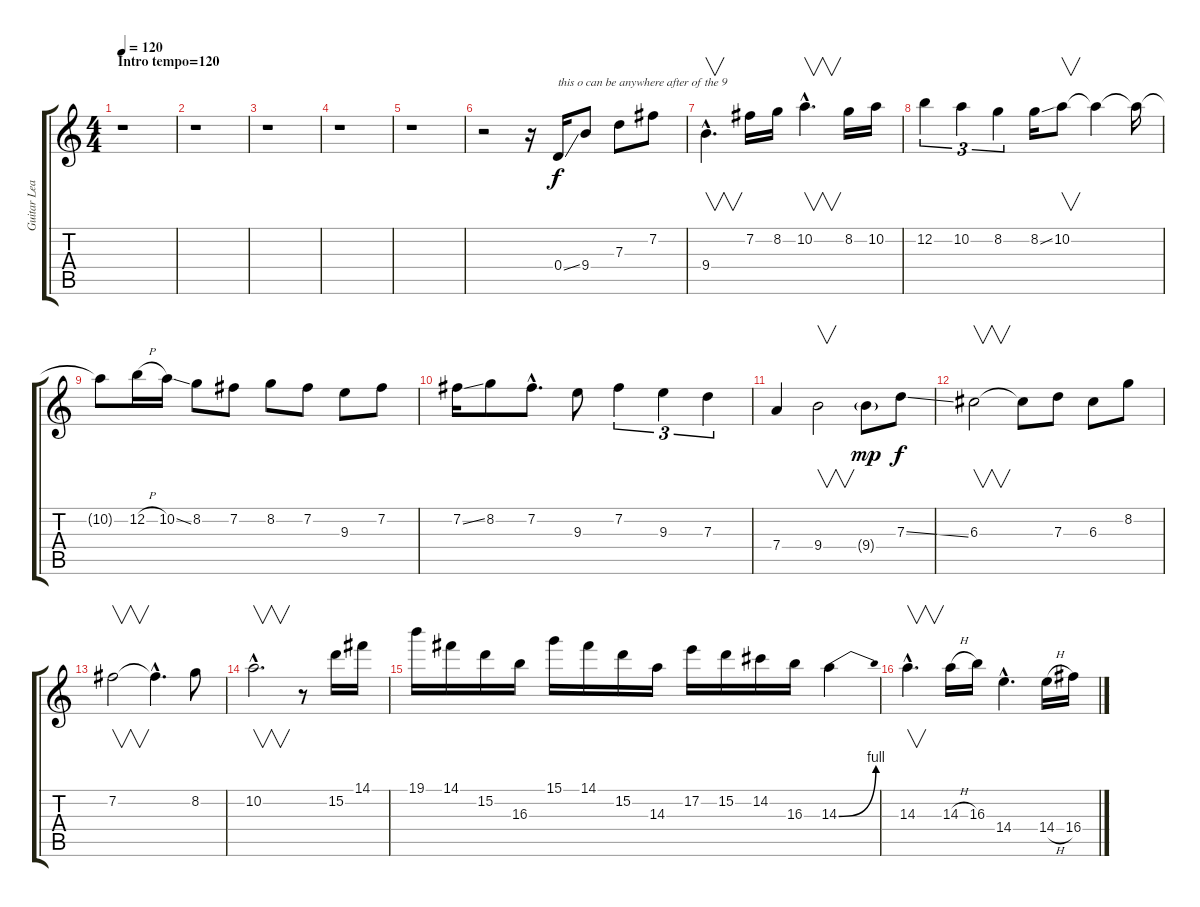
\track ("Guitar Lead (Solo)" "Guitar Lea") {instrument distortionguitar}
\staff {score tabs}
\tuning (E4 B3 G3 D3 A2 E2) {hide}
\ts (4 4)
\section ("" "Intro tempo=120")
\tempo 120
\clef g2
\ks c
r.1{dy f instrument distortionguitar} |
r.1 |
r.1 |
r.1 |
r.1 |
r.2 r.16 0.4{ss}.16{txt "this o can be anywhere after of the 9"} 9.4.8 7.3.8 7.2.8 |
9.4{hac}.4{v d} 7.2.16 8.2.16 10.2{hac}.4{v d} 8.2.16 10.2.16 |
12.2.4{tu (3 2)} 10.2.4{tu (3 2)} 8.2.4{tu (3 2)} 8.2{ss}.16 10.2.8{v} 10.2{t}.4 10.2{t}.16 |
10.2{t}.8 12.2{h}.16 10.2{ss}.16 8.2.8 7.2.8 8.2.8 7.2.8 9.3.8 7.2.8 |
7.2{ss}.16 8.2.8 7.2{hac}.8{d} 9.3.8 7.2.4{tu (3 2)} 9.3.4{tu (3 2)} 7.3.4{tu (3 2)} |
7.4.4 9.4.2{v} 9.4{g}.8{dy mp} 7.3{ss}.8{dy f} |
6.3.2{v} 6.3{t}.8 7.3.8 6.3.8 8.2.8 |
7.2.2{v} 7.2{hac t}.4{d} 8.2.8 |
10.2{hac}.2{v d} r.8 15.2.16 14.1.16 |
19.1.16 14.1.16 15.2.16 16.3.16 15.1.16 14.1.16 15.2.16 14.3.16 17.2.16 15.2.16 14.2.16 16.3.16 14.3{be (bend 0 0 60 4)}.4 |
14.3{hac}.4{v d} 14.3{h}.16 16.3.16 14.4{hac}.4{d} 14.4{h}.16 16.4.16
